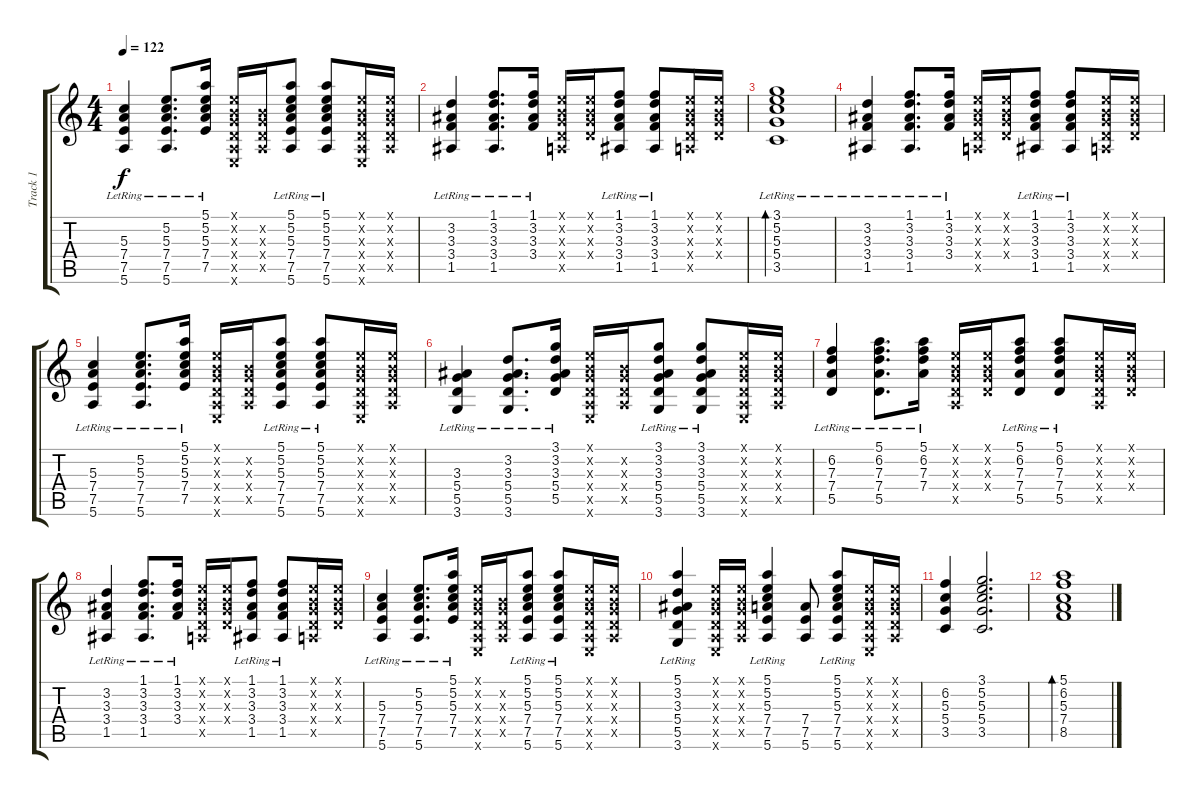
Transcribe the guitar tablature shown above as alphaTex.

\track ("Track 1" "Track 1") {instrument acousticguitarnylon}
\staff {score tabs}
\tuning (E4 B3 G3 D3 A2 E2) {hide}
\ts (4 4)
\tempo 122
\clef g2
\ks c
(5.3{lr} 7.4{lr} 7.5{lr} 5.6{lr}).4{dy f} (5.2{lr} 5.3{lr} 7.4{lr} 7.5{lr} 5.6{lr}).8{d} (5.1{lr} 5.2{lr} 5.3{lr} 7.4{lr} 7.5{lr}).16 (0.1{x} 0.2{x} 0.3{x} 0.4{x} 0.5{x} 0.6{x}).16 (0.2{x} 0.3{x} 0.4{x} 0.5{x}).16 (5.1 5.2{lr} 5.3{lr} 7.4{lr} 7.5{lr} 5.6{lr}).8 (5.1 5.2{lr} 5.3{lr} 7.4{lr} 7.5{lr} 5.6{lr}).8 (0.1{x} 0.2{x} 0.3{x} 0.4{x} 0.5{x} 0.6{x}).16 (0.1{x} 0.2{x} 0.3{x} 0.4{x} 0.5{x}).16 |
(3.2{lr} 3.3{lr} 3.4{lr} 1.5{lr}).4 (1.1{lr} 3.2{lr} 3.3{lr} 3.4{lr} 1.5{lr}).8{d} (1.1{lr} 3.2{lr} 3.3{lr} 3.4{lr}).16 (0.1{x} 0.2{x} 0.3{x} 0.4{x} 0.5{x}).16 (0.1{x} 0.2{x} 0.3{x} 0.4{x}).16 (1.1{lr} 3.2{lr} 3.3{lr} 3.4{lr} 1.5{lr}).8 (1.1{lr} 3.2{lr} 3.3{lr} 3.4{lr} 1.5{lr}).8 (0.1{x} 0.2{x} 0.3{x} 0.4{x} 0.5{x}).16 (0.1{x} 0.2{x} 0.3{x} 0.4{x}).16 |
(3.1{lr} 5.2{lr} 5.3{lr} 5.4{lr} 3.5{lr}).1{bd 120} |
(3.2{lr} 3.3{lr} 3.4{lr} 1.5{lr}).4 (1.1{lr} 3.2{lr} 3.3{lr} 3.4{lr} 1.5{lr}).8{d} (1.1{lr} 3.2{lr} 3.3{lr} 3.4{lr}).16 (0.1{x} 0.2{x} 0.3{x} 0.4{x} 0.5{x}).16 (0.1{x} 0.2{x} 0.3{x} 0.4{x}).16 (1.1{lr} 3.2{lr} 3.3{lr} 3.4{lr} 1.5{lr}).8 (1.1{lr} 3.2{lr} 3.3{lr} 3.4{lr} 1.5{lr}).8 (0.1{x} 0.2{x} 0.3{x} 0.4{x} 0.5{x}).16 (0.1{x} 0.2{x} 0.3{x} 0.4{x}).16 |
(5.3{lr} 7.4{lr} 7.5{lr} 5.6{lr}).4 (5.2{lr} 5.3{lr} 7.4{lr} 7.5{lr} 5.6{lr}).8{d} (5.1{lr} 5.2{lr} 5.3{lr} 7.4{lr} 7.5{lr}).16 (0.1{x} 0.2{x} 0.3{x} 0.4{x} 0.5{x} 0.6{x}).16 (0.2{x} 0.3{x} 0.4{x} 0.5{x}).16 (5.1 5.2{lr} 5.3{lr} 7.4{lr} 7.5{lr} 5.6{lr}).8 (5.1 5.2{lr} 5.3{lr} 7.4{lr} 7.5{lr} 5.6{lr}).8 (0.1{x} 0.2{x} 0.3{x} 0.4{x} 0.5{x} 0.6{x}).16 (0.1{x} 0.2{x} 0.3{x} 0.4{x} 0.5{x}).16 |
(3.3{lr} 5.4{lr} 5.5{lr} 3.6{lr}).4 (3.2{lr} 3.3{lr} 5.4{lr} 5.5{lr} 3.6{lr}).8{d} (3.1{lr} 3.2{lr} 3.3{lr} 5.4{lr} 5.5{lr}).16 (0.1{x} 0.2{x} 0.3{x} 0.4{x} 0.5{x} 0.6{x}).16 (0.2{x} 0.3{x} 0.4{x} 0.5{x}).16 (3.1 3.2{lr} 3.3{lr} 5.4{lr} 5.5{lr} 3.6{lr}).8 (3.1 3.2{lr} 3.3{lr} 5.4{lr} 5.5{lr} 3.6{lr}).8 (0.1{x} 0.2{x} 0.3{x} 0.4{x} 0.5{x} 0.6{x}).16 (0.1{x} 0.2{x} 0.3{x} 0.4{x} 0.5{x}).16 |
(6.2{lr} 7.3{lr} 7.4{lr} 5.5{lr}).4 (5.1{lr} 6.2{lr} 7.3{lr} 7.4{lr} 5.5{lr}).8{d} (5.1{lr} 6.2{lr} 7.3{lr} 7.4{lr}).16 (0.1{x} 0.2{x} 0.3{x} 0.4{x} 0.5{x}).16 (0.1{x} 0.2{x} 0.3{x} 0.4{x}).16 (5.1{lr} 6.2{lr} 7.3{lr} 7.4{lr} 5.5{lr}).8 (5.1{lr} 6.2{lr} 7.3{lr} 7.4{lr} 5.5{lr}).8 (0.1{x} 0.2{x} 0.3{x} 0.4{x} 0.5{x}).16 (0.1{x} 0.2{x} 0.3{x} 0.4{x}).16 |
(3.2{lr} 3.3{lr} 3.4{lr} 1.5{lr}).4 (1.1{lr} 3.2{lr} 3.3{lr} 3.4{lr} 1.5{lr}).8{d} (1.1{lr} 3.2{lr} 3.3{lr} 3.4{lr}).16 (0.1{x} 0.2{x} 0.3{x} 0.4{x} 0.5{x}).16 (0.1{x} 0.2{x} 0.3{x} 0.4{x}).16 (1.1{lr} 3.2{lr} 3.3{lr} 3.4{lr} 1.5{lr}).8 (1.1{lr} 3.2{lr} 3.3{lr} 3.4{lr} 1.5{lr}).8 (0.1{x} 0.2{x} 0.3{x} 0.4{x} 0.5{x}).16 (0.1{x} 0.2{x} 0.3{x} 0.4{x}).16 |
(5.3{lr} 7.4{lr} 7.5{lr} 5.6{lr}).4 (5.2{lr} 5.3{lr} 7.4{lr} 7.5{lr} 5.6{lr}).8{d} (5.1{lr} 5.2{lr} 5.3{lr} 7.4{lr} 7.5{lr}).16 (0.1{x} 0.2{x} 0.3{x} 0.4{x} 0.5{x} 0.6{x}).16 (0.2{x} 0.3{x} 0.4{x} 0.5{x}).16 (5.1 5.2{lr} 5.3{lr} 7.4{lr} 7.5{lr} 5.6{lr}).8 (5.1 5.2{lr} 5.3{lr} 7.4{lr} 7.5{lr} 5.6{lr}).8 (0.1{x} 0.2{x} 0.3{x} 0.4{x} 0.5{x} 0.6{x}).16 (0.1{x} 0.2{x} 0.3{x} 0.4{x} 0.5{x}).16 |
(5.1 3.2{lr} 3.3{lr} 5.4{lr} 5.5{lr} 3.6{lr}).4 (0.1{x} 0.2{x} 0.3{x} 0.4{x} 0.5{x} 0.6{x}).16 (0.1{x} 0.2{x} 0.3{x} 0.4{x} 0.5{x}).16 (5.1 5.2{lr} 5.3{lr} 7.4{lr} 7.5{lr} 5.6{lr}).4 (7.4 7.5 5.6).8 (5.1 5.2{lr} 5.3{lr} 7.4{lr} 7.5{lr} 5.6{lr}).8 (0.1{x} 0.2{x} 0.3{x} 0.4{x} 0.5{x} 0.6{x}).16 (0.1{x} 0.2{x} 0.3{x} 0.4{x} 0.5{x}).16 |
(6.2 5.3 5.4 3.5).4 (3.1 5.2 5.3 5.4 3.5).2{d} |
(5.1 6.2 5.3 7.4 8.5).1{bd 120}
